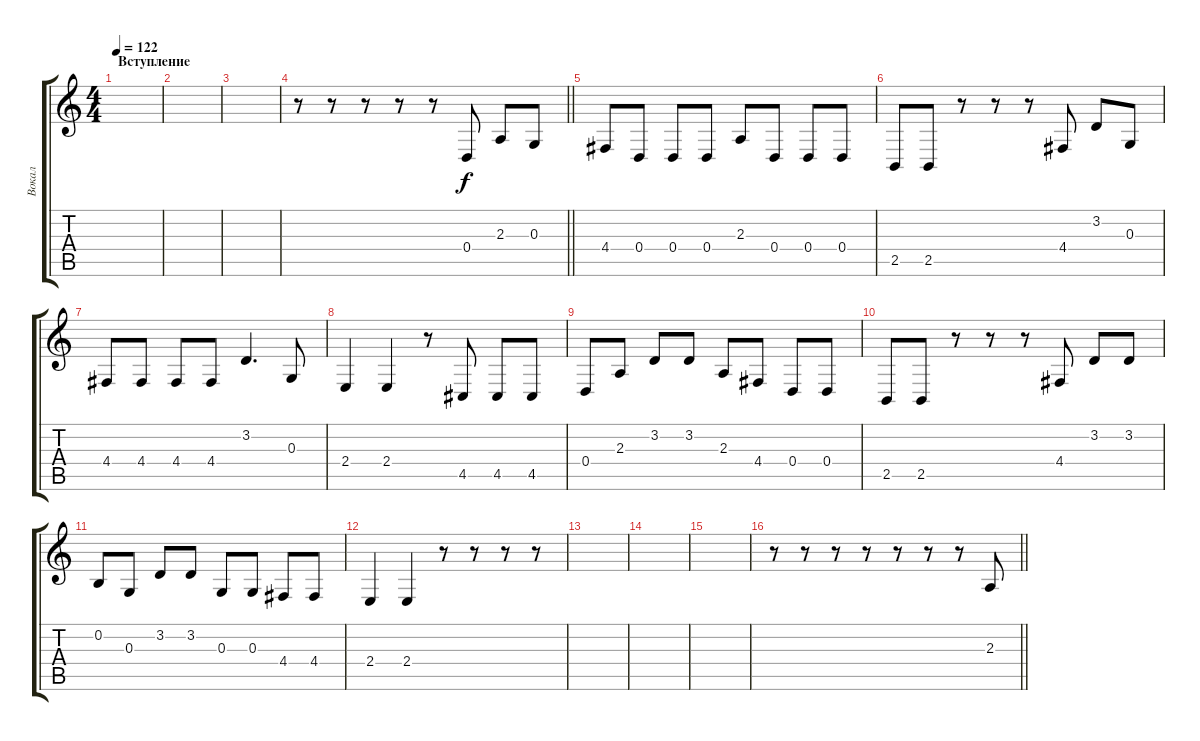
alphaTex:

\track ("Вокал" "Вокал") {instrument flute}
\staff {score tabs}
\tuning (E4 B3 G3 D3 A2 E2) {hide}
\ts (4 4)
\section ("" "Вступление")
\tempo 122
\clef g2
\ks c
|
|
|
\barLineRight lightlight
r.8 r.8 r.8 r.8 r.8 0.4.8 2.3.8 0.3.8 |
\section ("" "")
4.4.8 0.4.8 0.4.8 0.4.8 2.3.8 0.4.8 0.4.8 0.4.8 |
2.5.8 2.5.8 r.8 r.8 r.8 4.4.8 3.2.8 0.3.8 |
4.4.8 4.4.8 4.4.8 4.4.8 3.2.4{d} 0.3.8 |
2.4.4 2.4.4 r.8 4.5.8 4.5.8 4.5.8 |
0.4.8 2.3.8 3.2.8 3.2.8 2.3.8 4.4.8 0.4.8 0.4.8 |
2.5.8 2.5.8 r.8 r.8 r.8 4.4.8 3.2.8 3.2.8 |
0.2.8 0.3.8 3.2.8 3.2.8 0.3.8 0.3.8 4.4.8 4.4.8 |
2.4.4 2.4.4 r.8 r.8 r.8 r.8 |
|
|
|
\barLineRight lightlight
r.8 r.8 r.8 r.8 r.8 r.8 r.8 2.3.8
